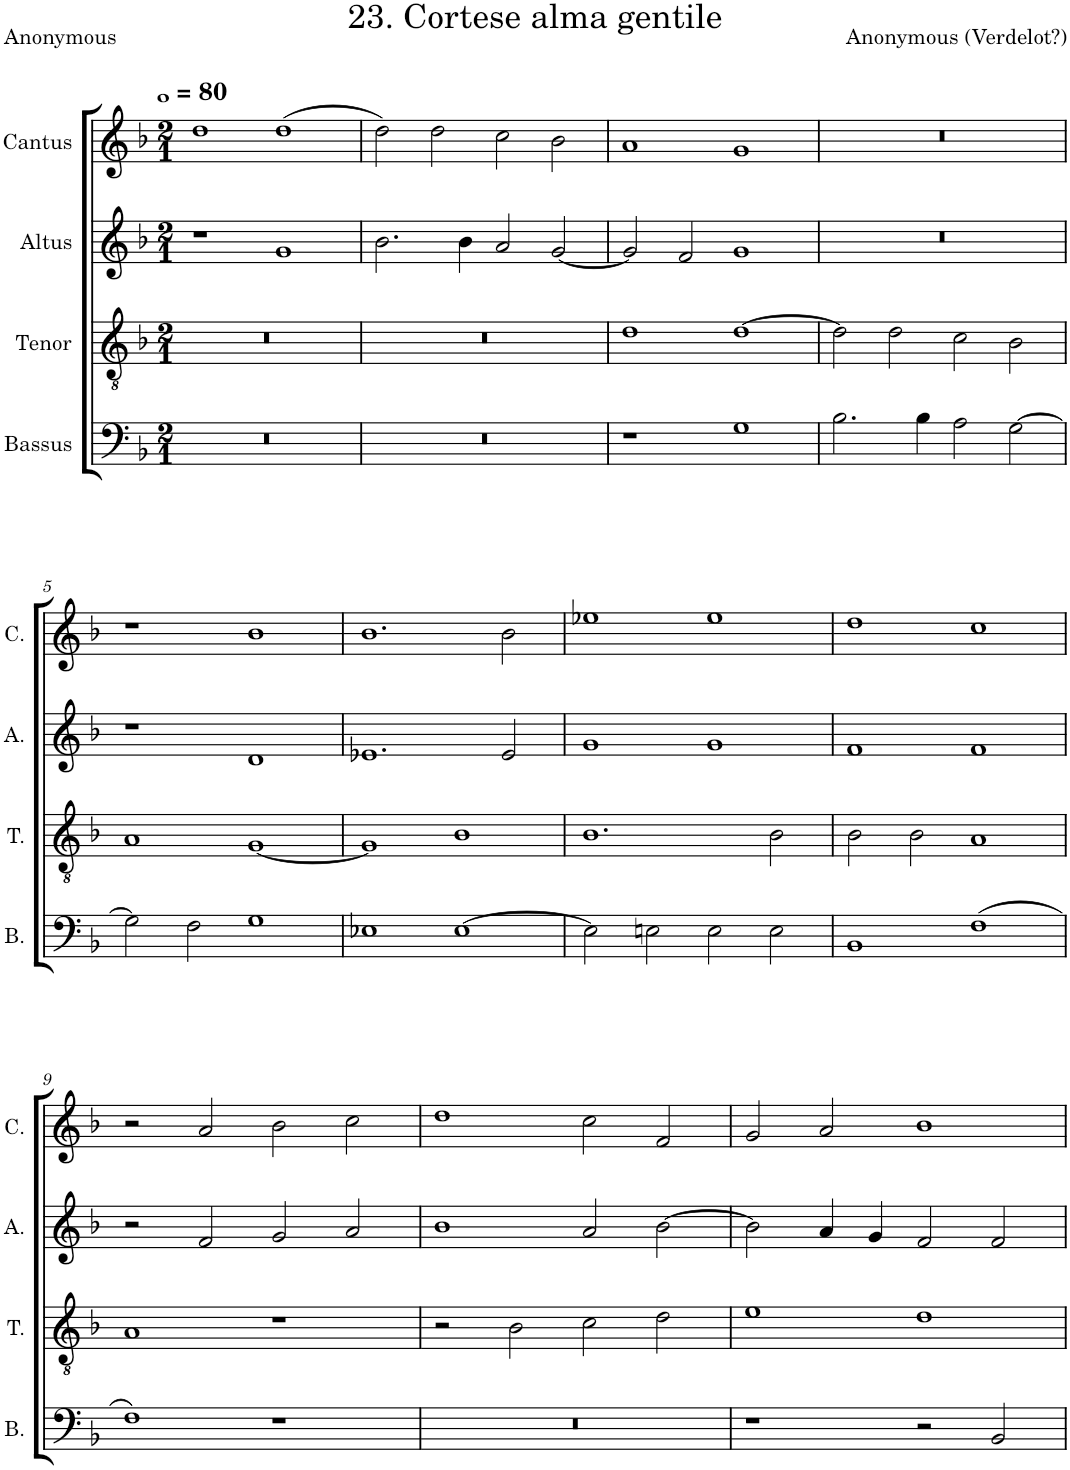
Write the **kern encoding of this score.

**kern	**kern	**kern	**kern
*part4	*part3	*part2	*part1
*staff4	*staff3	*staff2	*staff1
*I"Bassus	*I"Tenor	*I"Altus	*I"Cantus
*I'B.	*I'T.	*I'A.	*I'C.
*clefF4	*clefGv2	*clefG2	*clefG2
*k[b-]	*k[b-]	*k[b-]	*k[b-]
*M2/1	*M2/1	*M2/1	*M2/1
*MM320	*MM320	*MM320	*MM320
=1	=1	=1	=1
0r	0r	1r	1dd
.	.	1g	(1dd
=2	=2	=2	=2
0r	0r	2.b-\	2dd\)
.	.	.	2dd\
.	.	4b-\	.
.	.	2a/	2cc\
.	.	[2g/	2b-\
=3	=3	=3	=3
1r	1d	2g/]	1a
.	.	2f/	.
1G	[1d	1g	1g
=4	=4	=4	=4
2.B-\	2d\]	0r	0r
.	2d\	.	.
4B-\	.	.	.
2A\	2c\	.	.
[2G\	2B-\	.	.
!!LO:LB:g=z
=5	=5	=5	=5
2G\]	1A	1r	1r
2F\	.	.	.
1G	[1G	1d	1b-
=6	=6	=6	=6
1E-X	1G]	1.e-X	1.b-
[1E-	1B-	.	.
.	.	2e-/	2b-\
=7	=7	=7	=7
2E-\]	1.B-	1g	1ee-X
2En\	.	.	.
2E\	.	1g	1ee-
2E\	2B-\	.	.
=8	=8	=8	=8
1BB-	2B-\	1f	1dd
.	2B-\	.	.
(1F	1A	1f	1cc
!!LO:LB:g=z
=9	=9	=9	=9
1F)	1A	2r	2r
.	.	2f/	2a/
1r	1r	2g/	2b-\
.	.	2a/	2cc\
=10	=10	=10	=10
0r	2r	1b-	1dd
.	2B-\	.	.
.	2c\	2a/	2cc\
.	2d\	[2b-\	2f/
=11	=11	=11	=11
1r	1e	2b-\]	2g/
.	.	4a/	2a/
.	.	4g/	.
2r	1d	2f/	1b-
2BB-/	.	2f/	.
=	=	=	=
*-	*-	*-	*-
